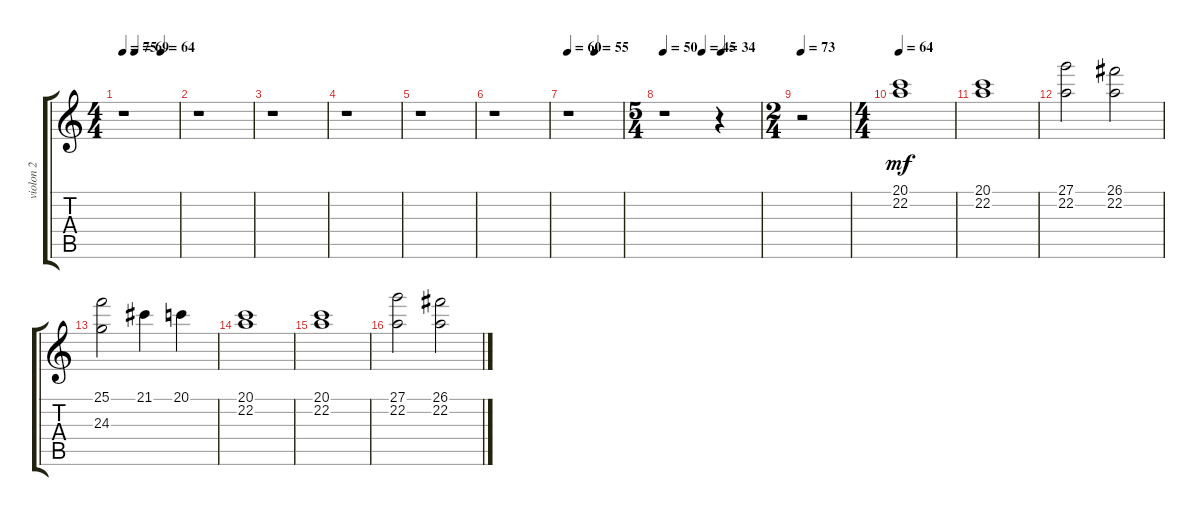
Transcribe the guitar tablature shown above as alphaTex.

\track ("violon 2" "violon 2") {instrument stringensemble1}
\staff {score tabs}
\tuning (E4 B3 G3 D3 A2 E2) {hide}
\ts (4 4)
\tempo 75
\tempo (69 0.21875)
\tempo (64 0.6875)
\clef g2
\ks c
r.1{dy f} |
r.1 |
r.1 |
r.1 |
r.1 |
r.1 |
\tempo 60
\tempo (55 0.5)
r.1 |
\ts (5 4)
\tempo 50
\tempo (45 0.4)
\tempo (34 0.6)
r.1 r.4 |
\ts (2 4)
\tempo 73
r.2 |
\ts (4 4)
\tempo 64
(20.1 22.2).1{dy mf} |
(20.1 22.2).1 |
(27.1 22.2).2 (26.1 22.2).2 |
(25.1 24.3).2 21.1.4 20.1.4 |
(20.1 22.2).1 |
(20.1 22.2).1 |
(27.1 22.2).2 (26.1 22.2).2
